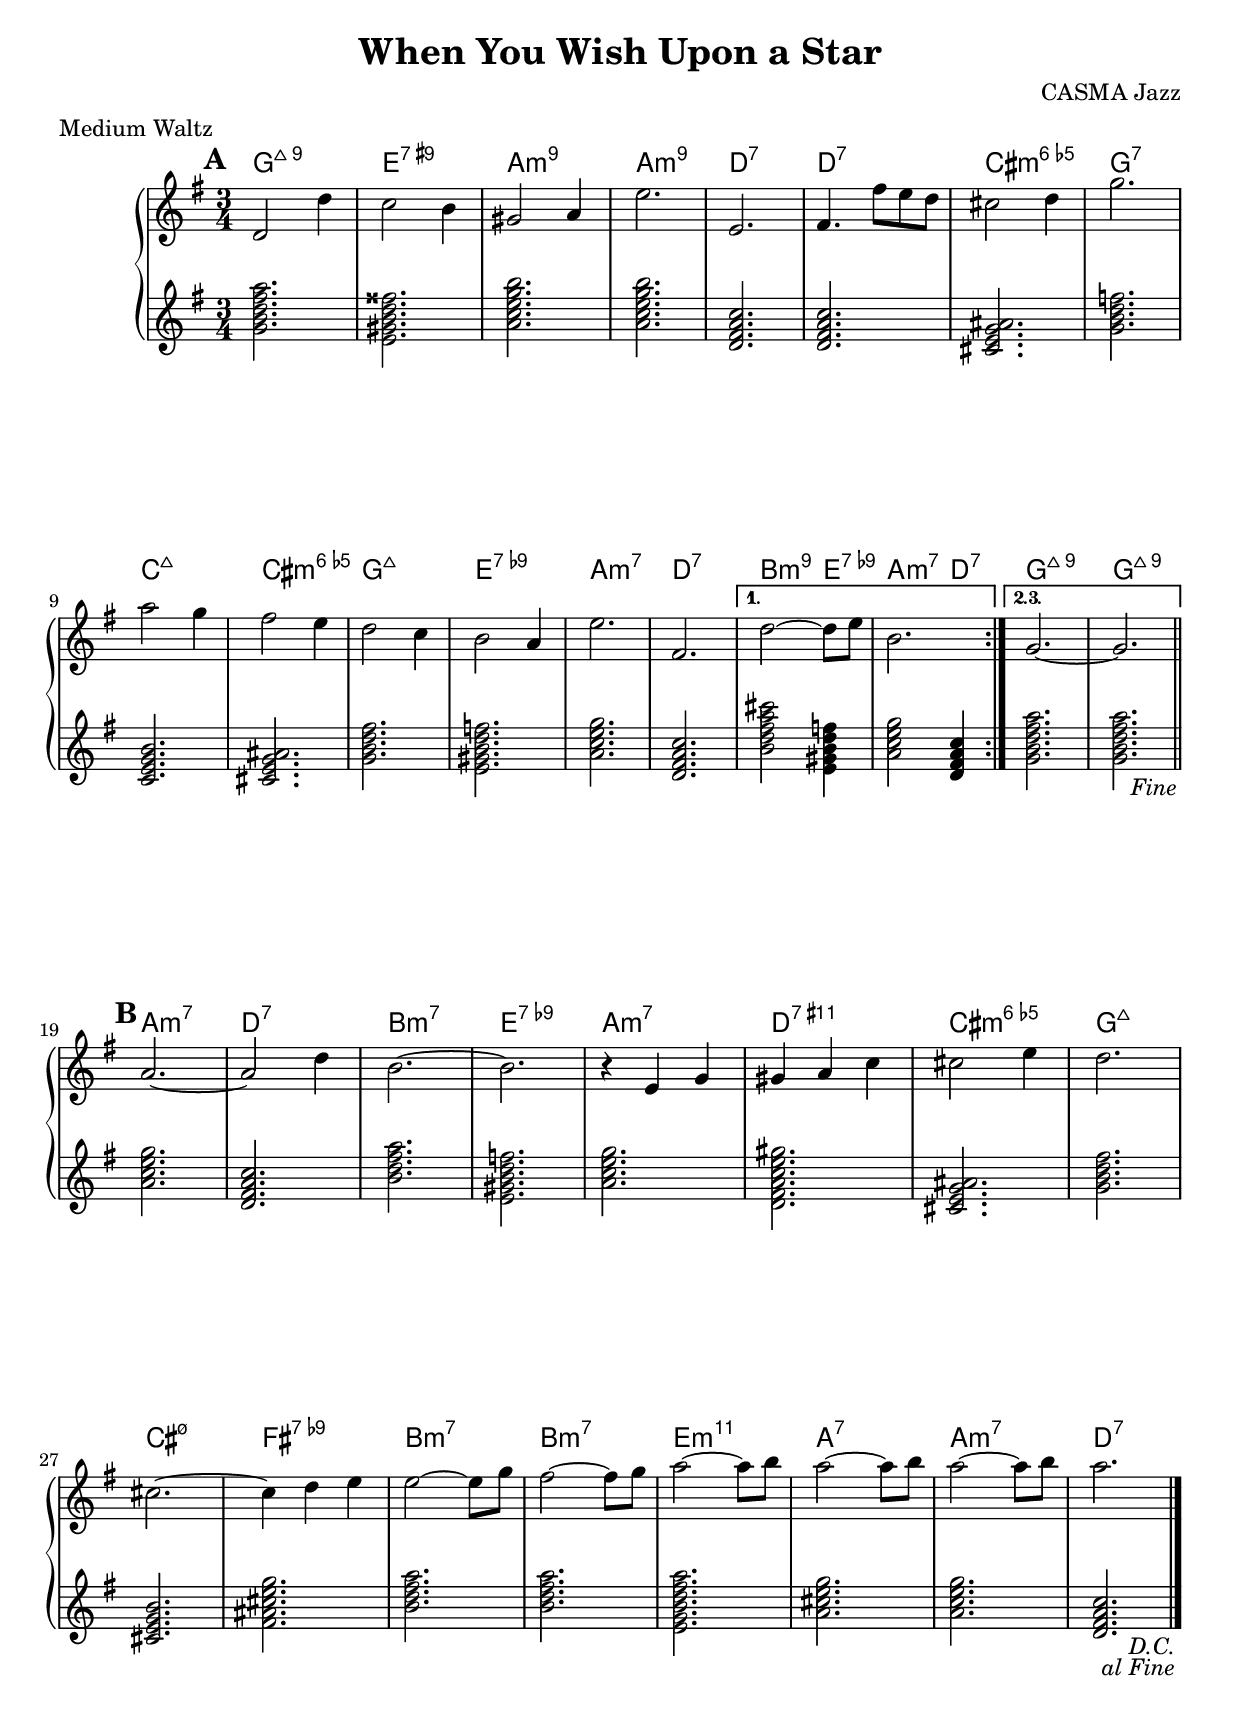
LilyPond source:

\version "2.24.1"

\version "2.24.1"

\paper {
  ragged-last-bottom = ##f
}

\header {
  title = "When You Wish Upon a Star"
  meter = "Medium Waltz"
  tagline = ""
  composer = "CASMA Jazz"
}

melody = \relative {
  \time 3/4
  \key f \major

  \mark \default

  \repeat segno 2 {
    \repeat volta 2 {
      c'2 c'4 | bes2 a4 | fis2 g4 | d'2. |
      d,2. | e4. e'8 d c | b2  c4 | f2. |
      g2 f4 | e2 d4 | c2 bes4 | a2 g4 |
      d'2. | e,2. |
      \alternative {
        \volta 1 {
          c'2~ 8 d | a2. |
        }
        \volta 2,3 {
          f2.~ | 2. |
          \fine
        }
      } \bar "||"
    }

    \mark \default
    
    g2.~ | 2 c4 | a2.~ | 2. |
    r4 d, f | fis g bes | b2 d4 | c2. |
    b2.~ | b4 c d | d2~ 8 f | e2~ 8 f |
    g2~ 8 a | g2~ 8 a | g2~ 8 a | g2. |
  } \bar "|."
}

harmony = \chordmode {
  \key f \major

  \repeat segno 2 {
    \repeat volta 2 {
      f2.:7+.9 | d:7.9+ |  g:min9 | g:min9 |
      c:7 | c:7 | b,:dim6 | f:7 |
      bes,:7+ | b,:dim6 | f:7+ | d:7.9- |
      g:m7 | c:7 |
      \alternative {
        \volta 1 {
          a2:m9 d4:9- | g2:m7 c4:7 |
        }
        \volta 2,3 {
          f2.:7+.9 | f2.:7+.9 |
          \fine
        }
      }
    }
    g2.:m7 | c:7 | a:m7 | d:9- |
    g:m7 | c:11+ | b,:dim6 | f:7+ |
    b,:m7.5- | e:9- | a:m7 | a:m7 |
    d:m11 | g:7 | g:m7 | c:7 |
  }
}

fourBreak = {
  s2. * 4 | \break
  s2. * 4 | \break
  s2. * 4 | \break
  s2. * 6 | \break
  s2. * 4 | \break
  s2. * 4 | \break
  s2. * 4 | \break
  s2. * 4 | \break
}
eightBreak = {
  s2. * 8 | \break
  s2. * 10 | \break
  s2. * 8 | \break
  s2. * 8 | \break
}


breaks = \eightBreak

\score {
  \transpose bes c'
  \new PianoStaff <<
    \new ChordNames { \harmony }
    \new Staff  \with { \consists "Volta_engraver" } <<
      \new Voice \breaks
      \new Voice \melody
    >>
    \new Staff { \harmony }
  >>
  \layout { \context { \Score \remove "Volta_engraver" } }
}
